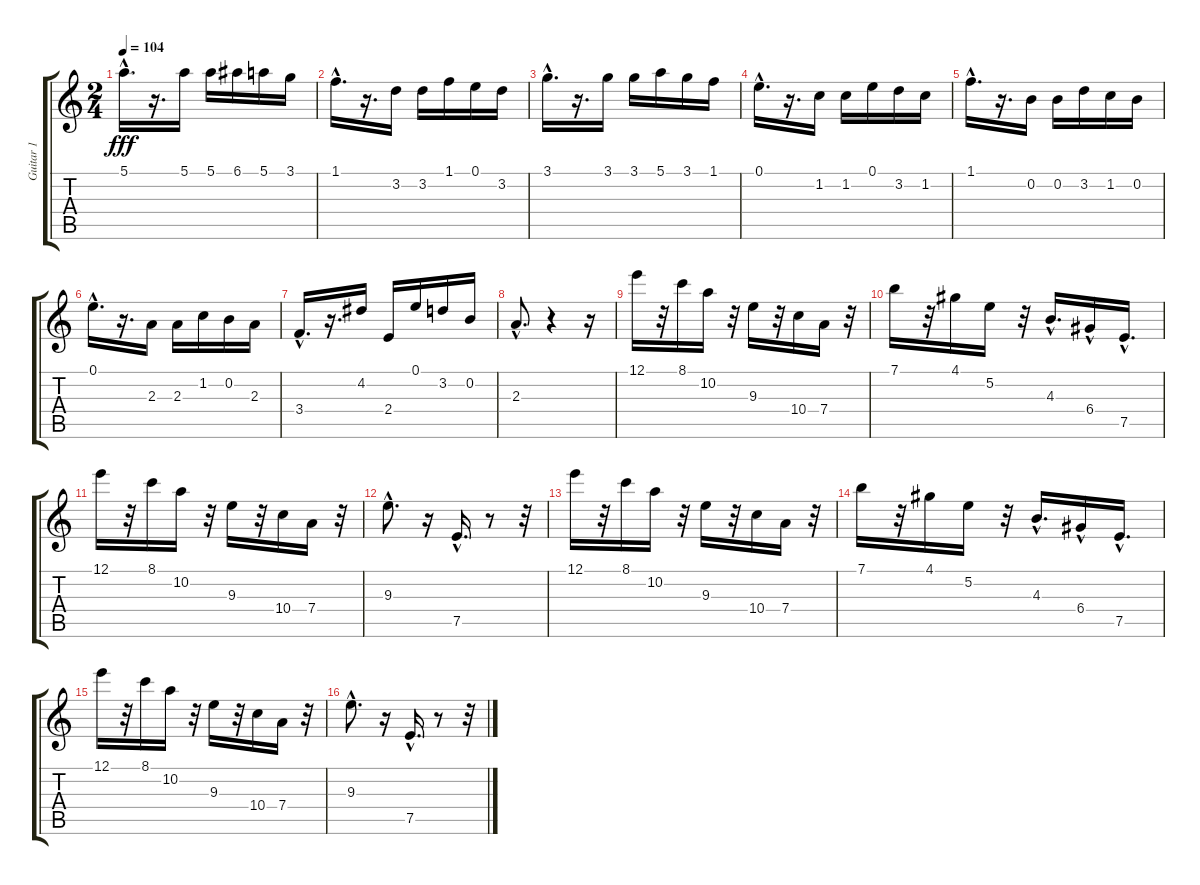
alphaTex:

\track ("Guitar 1" "Guitar 1") {instrument acousticguitarnylon}
\staff {score tabs}
\tuning (E4 B3 G3 D3 A2 E2) {hide}
\ts (2 4)
\tempo 104
\clef g2
\ks c
5.1{hac}.16{d dy fff} r.16{d} 5.1.16 5.1.16 6.1.16 5.1.16 3.1.16 |
1.1{hac}.16{d} r.16{d} 3.2.16 3.2.16 1.1.16 0.1.16 3.2.16 |
3.1{hac}.16{d} r.16{d} 3.1.16 3.1.16 5.1.16 3.1.16 1.1.16 |
0.1{hac}.16{d} r.16{d} 1.2.16 1.2.16 0.1.16 3.2.16 1.2.16 |
1.1{hac}.16{d} r.16{d} 0.2.16 0.2.16 3.2.16 1.2.16 0.2.16 |
0.1{hac}.16{d} r.16{d} 2.3.16 2.3.16 1.2.16 0.2.16 2.3.16 |
3.4{hac}.16{d} r.16{d} 4.2.16 2.4.16 0.1.16 3.2.16 0.2.16 |
2.3{hac}.8{d} r.4 r.16 |
12.1.16 r.32 8.1.16 10.2.16 r.32 9.3.16 r.32 10.4.16 7.4.16 r.32 |
7.1.16 r.32 4.1.16 5.2.16 r.32 4.3{hac}.16{d} 6.4{hac}.16 7.5{hac}.16{d} |
12.1.16 r.32 8.1.16 10.2.16 r.32 9.3.16 r.32 10.4.16 7.4.16 r.32 |
9.3{hac}.8{d} r.16 7.5{hac}.16{d} r.8 r.32 |
12.1.16 r.32 8.1.16 10.2.16 r.32 9.3.16 r.32 10.4.16 7.4.16 r.32 |
7.1.16 r.32 4.1.16 5.2.16 r.32 4.3{hac}.16{d} 6.4{hac}.16 7.5{hac}.16{d} |
12.1.16 r.32 8.1.16 10.2.16 r.32 9.3.16 r.32 10.4.16 7.4.16 r.32 |
9.3{hac}.8{d} r.16 7.5{hac}.16{d} r.8 r.32
